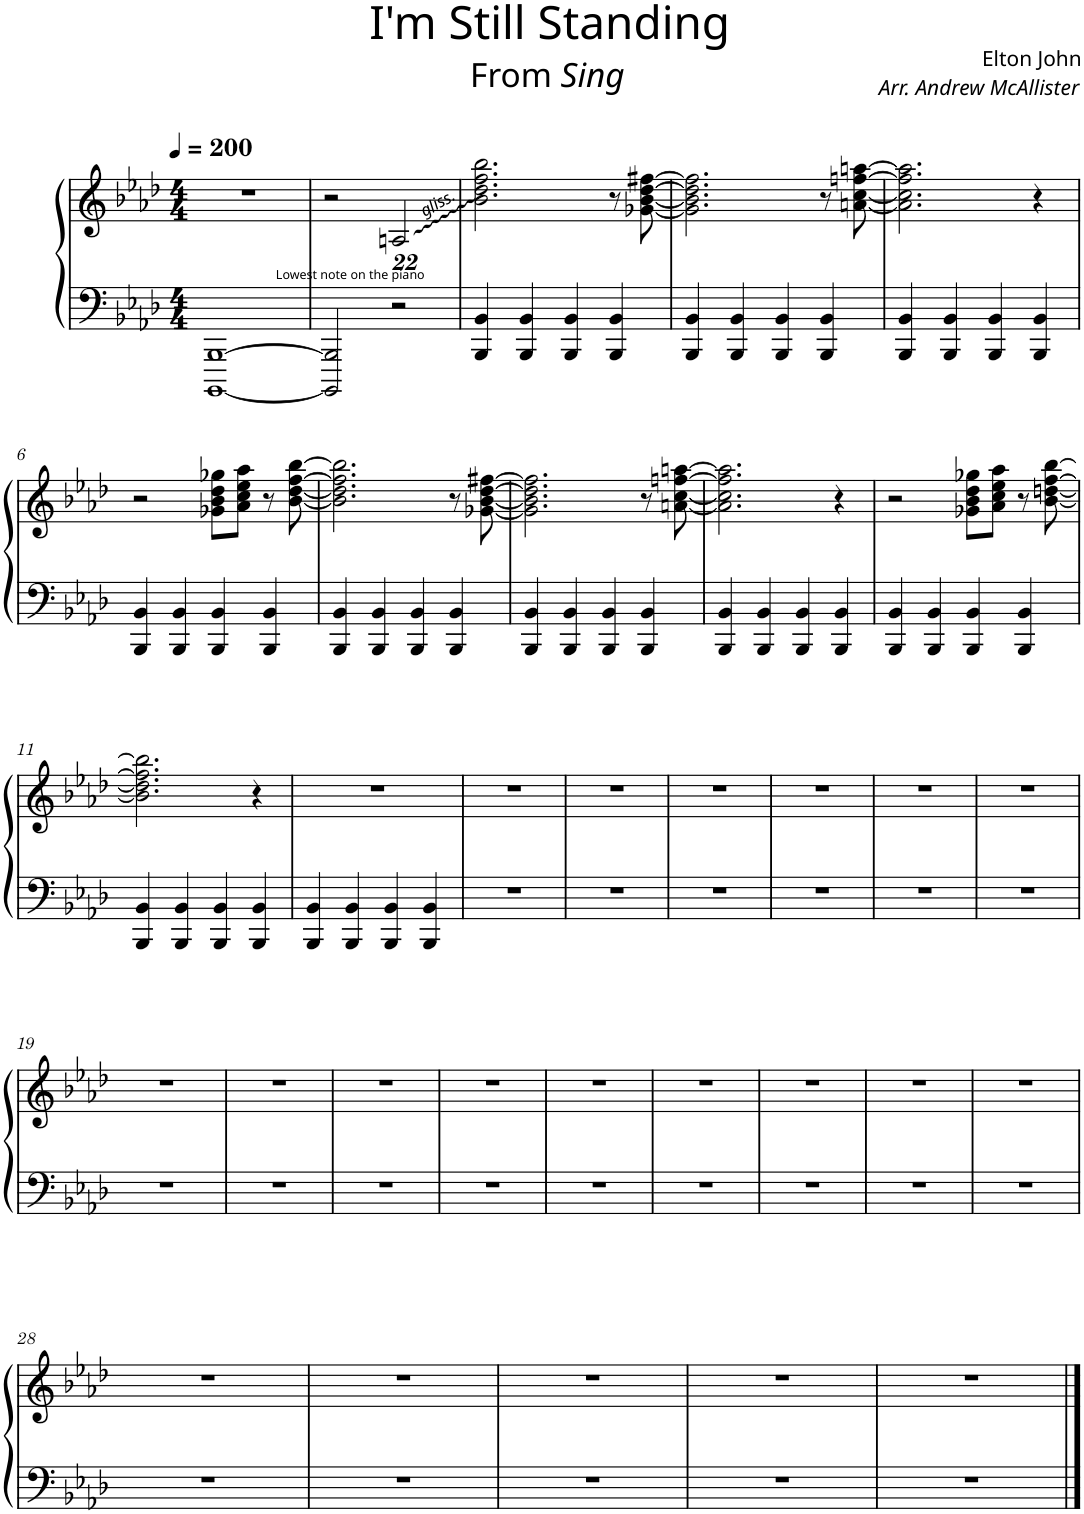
**kern	**kern
*part1	*part1
*staff2	*staff1
*I"Piano	*
*I'Pno.	*
*clefF4	*clefG2
*k[b-e-a-d-]	*k[b-e-a-d-]
*M4/4	*M4/4
*MM200	*MM200
=1	=1
[1BBBB- [1BBB-	1r
=2	=2
2BBBB-/] 2BBB-/]	2r
!	!LO:TX:b:t=Lowest note on the piano
2r	2An/
=3	=3
4BBB-/ 4BB-/	2.b-\ 2.dd-\ 2.ff\ 2.bb-\
4BBB-/ 4BB-/	.
4BBB-/ 4BB-/	.
4BBB-/ 4BB-/	8r
.	[8g-X\ [8b-\ [8dd-\ [8ff#X\
=4	=4
4BBB-/ 4BB-/	2.g-\] 2.b-\] 2.dd-\] 2.ff#\]
4BBB-/ 4BB-/	.
4BBB-/ 4BB-/	.
4BBB-/ 4BB-/	8r
.	[8an\ [8cc\ [8ffn\ [8aan\
=5	=5
4BBB-/ 4BB-/	2.a\] 2.cc\] 2.ff\] 2.aa\]
4BBB-/ 4BB-/	.
4BBB-/ 4BB-/	.
4BBB-/ 4BB-/	4r
!!LO:LB:g=z
=6	=6
4BBB-/ 4BB-/	2r
4BBB-/ 4BB-/	.
4BBB-/ 4BB-/	8g-X\ 8b-\ 8dd-\ 8gg-X\L
.	8a-\ 8cc\ 8ee-\ 8aa-\J
4BBB-/ 4BB-/	8r
.	[8b-\ [8dd-\ [8ff\ [8bb-\
=7	=7
4BBB-/ 4BB-/	2.b-\] 2.dd-\] 2.ff\] 2.bb-\]
4BBB-/ 4BB-/	.
4BBB-/ 4BB-/	.
4BBB-/ 4BB-/	8r
.	[8g-X\ [8b-\ [8dd-\ [8ff#X\
=8	=8
4BBB-/ 4BB-/	2.g-\] 2.b-\] 2.dd-\] 2.ff#\]
4BBB-/ 4BB-/	.
4BBB-/ 4BB-/	.
4BBB-/ 4BB-/	8r
.	[8an\ [8cc\ [8ffn\ [8aan\
=9	=9
4BBB-/ 4BB-/	2.a\] 2.cc\] 2.ff\] 2.aa\]
4BBB-/ 4BB-/	.
4BBB-/ 4BB-/	.
4BBB-/ 4BB-/	4r
=10	=10
4BBB-/ 4BB-/	2r
4BBB-/ 4BB-/	.
4BBB-/ 4BB-/	8g-X\ 8b-\ 8dd-\ 8gg-X\L
.	8a-\ 8cc\ 8ee-\ 8aa-\J
4BBB-/ 4BB-/	8r
.	[8b-\ [8ddn\ [8ff\ [8bb-\
!!LO:LB:g=z
=11	=11
4BBB-/ 4BB-/	2.b-\] 2.dd\] 2.ff\] 2.bb-\]
4BBB-/ 4BB-/	.
4BBB-/ 4BB-/	.
4BBB-/ 4BB-/	4r
=12	=12
4BBB-/ 4BB-/	1r
4BBB-/ 4BB-/	.
4BBB-/ 4BB-/	.
4BBB-/ 4BB-/	.
=13	=13
1r	1r
=14	=14
1r	1r
=15	=15
1r	1r
=16	=16
1r	1r
=17	=17
1r	1r
=18	=18
1r	1r
!!LO:LB:g=z
=19	=19
1r	1r
=20	=20
1r	1r
=21	=21
1r	1r
=22	=22
1r	1r
=23	=23
1r	1r
=24	=24
1r	1r
=25	=25
1r	1r
=26	=26
1r	1r
=27	=27
1r	1r
!!LO:LB:g=z
=28	=28
1r	1r
=29	=29
1r	1r
=30	=30
1r	1r
=31	=31
1r	1r
=32	=32
1r	1r
==	==
*-	*-
